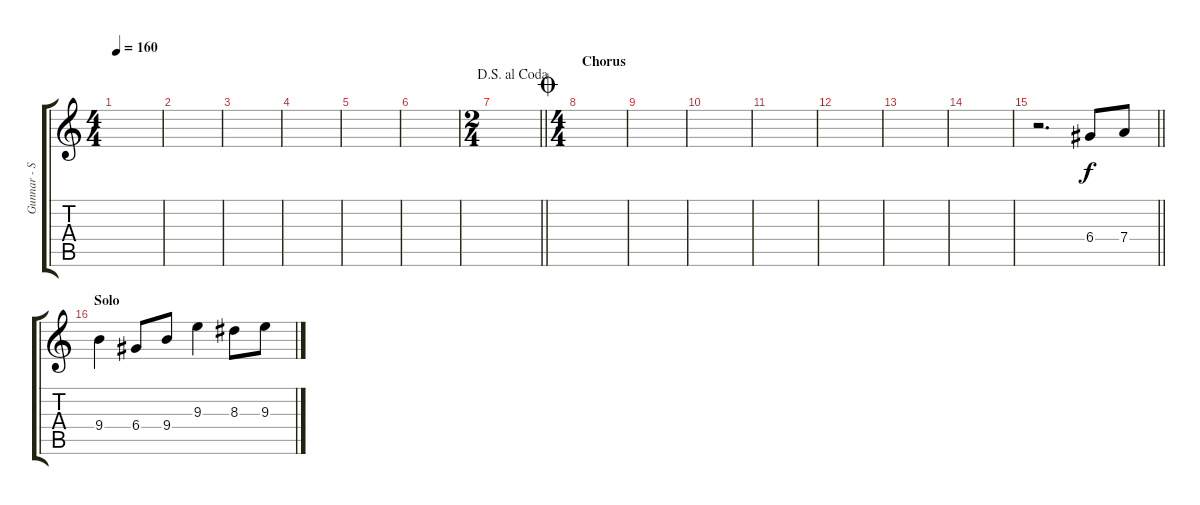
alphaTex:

\track ("Gunnar - Solo" "Gunnar - S") {instrument distortionguitar}
\staff {score tabs}
\tuning (E4 B3 G3 D3 A2 E2) {hide}
\ts (4 4)
\tempo 160
\clef g2
\ks c
|
|
|
|
|
|
\ts (2 4)
\jump dalsegnoalcoda
\barLineRight lightlight
|
\ts (4 4)
\section ("" "Chorus")
\jump coda
|
|
|
|
|
|
|
\barLineRight lightlight
r.2{d} 6.4.8 7.4.8 |
\section ("" "Solo")
9.4.4 6.4.8 9.4.8 9.3.4 8.3.8 9.3.8
